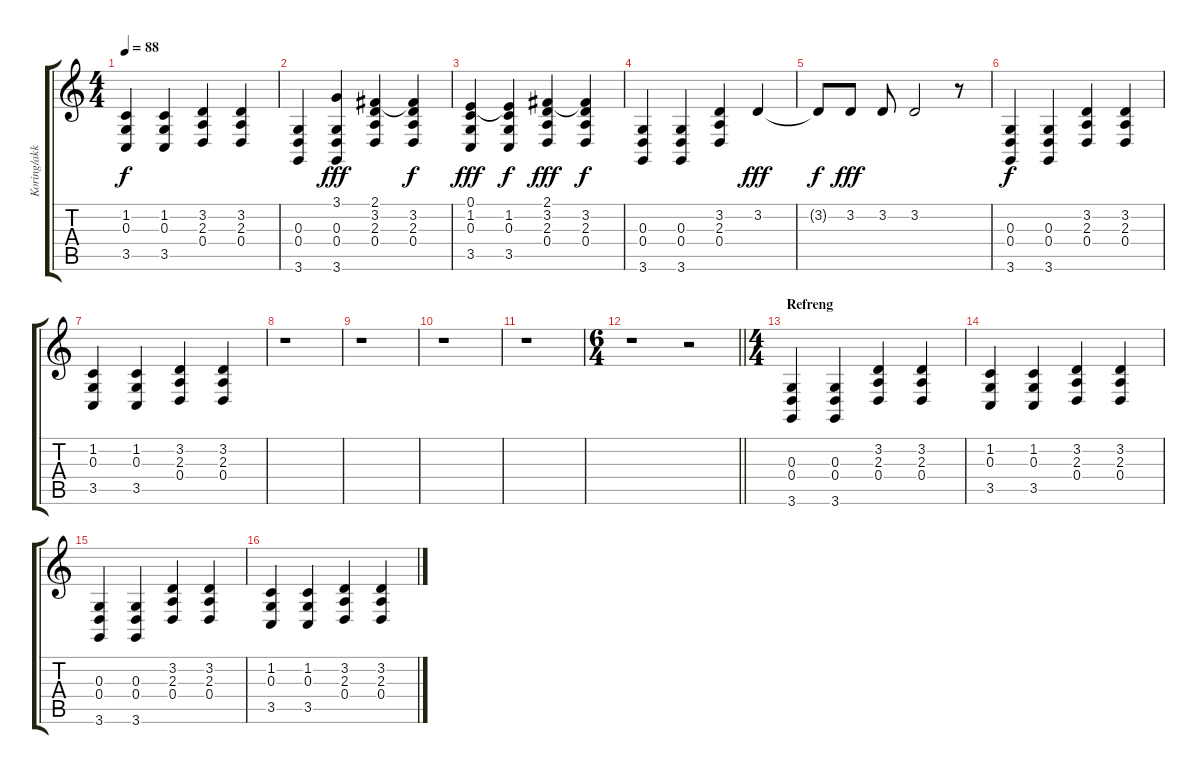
\track ("Koring/akkorder" "Koring/akk") {instrument acousticgrandpiano}
\staff {score tabs}
\tuning (E4 B3 G3 D3 A2 E2) {hide}
\ts (4 4)
\tempo 88
\clef g2
\ks c
(1.2 0.3 3.5).4{dy f} (1.2 0.3 3.5).4 (3.2 2.3 0.4).4 (3.2 2.3 0.4).4 |
(0.3 0.4 3.6).4 (3.1 0.3 0.4 3.6).4{dy fff} (2.1 3.2 2.3 0.4).4 (2.1{t} 3.2 2.3 0.4).4{dy f} |
(0.1 1.2 0.3 3.5).4{dy fff} (0.1{t} 1.2 0.3 3.5).4{dy f} (2.1 3.2 2.3 0.4).4{dy fff} (2.1{t} 3.2 2.3 0.4).4{dy f} |
(0.3 0.4 3.6).4 (0.3 0.4 3.6).4 (3.2 2.3 0.4).4 3.2.4{dy fff} |
3.2{t}.8{dy f} 3.2.8{dy fff} 3.2.8 3.2.2 r.8 |
(0.3 0.4 3.6).4{dy f} (0.3 0.4 3.6).4 (3.2 2.3 0.4).4 (3.2 2.3 0.4).4 |
(1.2 0.3 3.5).4 (1.2 0.3 3.5).4 (3.2 2.3 0.4).4 (3.2 2.3 0.4).4 |
r.1 |
r.1 |
r.1 |
r.1 |
\ts (6 4)
\barLineRight lightlight
r.1 r.2 |
\ts (4 4)
\section ("" "Refreng")
(0.3 0.4 3.6).4{instrument acousticgrandpiano} (0.3 0.4 3.6).4 (3.2 2.3 0.4).4 (3.2 2.3 0.4).4 |
(1.2 0.3 3.5).4 (1.2 0.3 3.5).4 (3.2 2.3 0.4).4 (3.2 2.3 0.4).4 |
(0.3 0.4 3.6).4 (0.3 0.4 3.6).4 (3.2 2.3 0.4).4 (3.2 2.3 0.4).4 |
(1.2 0.3 3.5).4 (1.2 0.3 3.5).4 (3.2 2.3 0.4).4 (3.2 2.3 0.4).4
